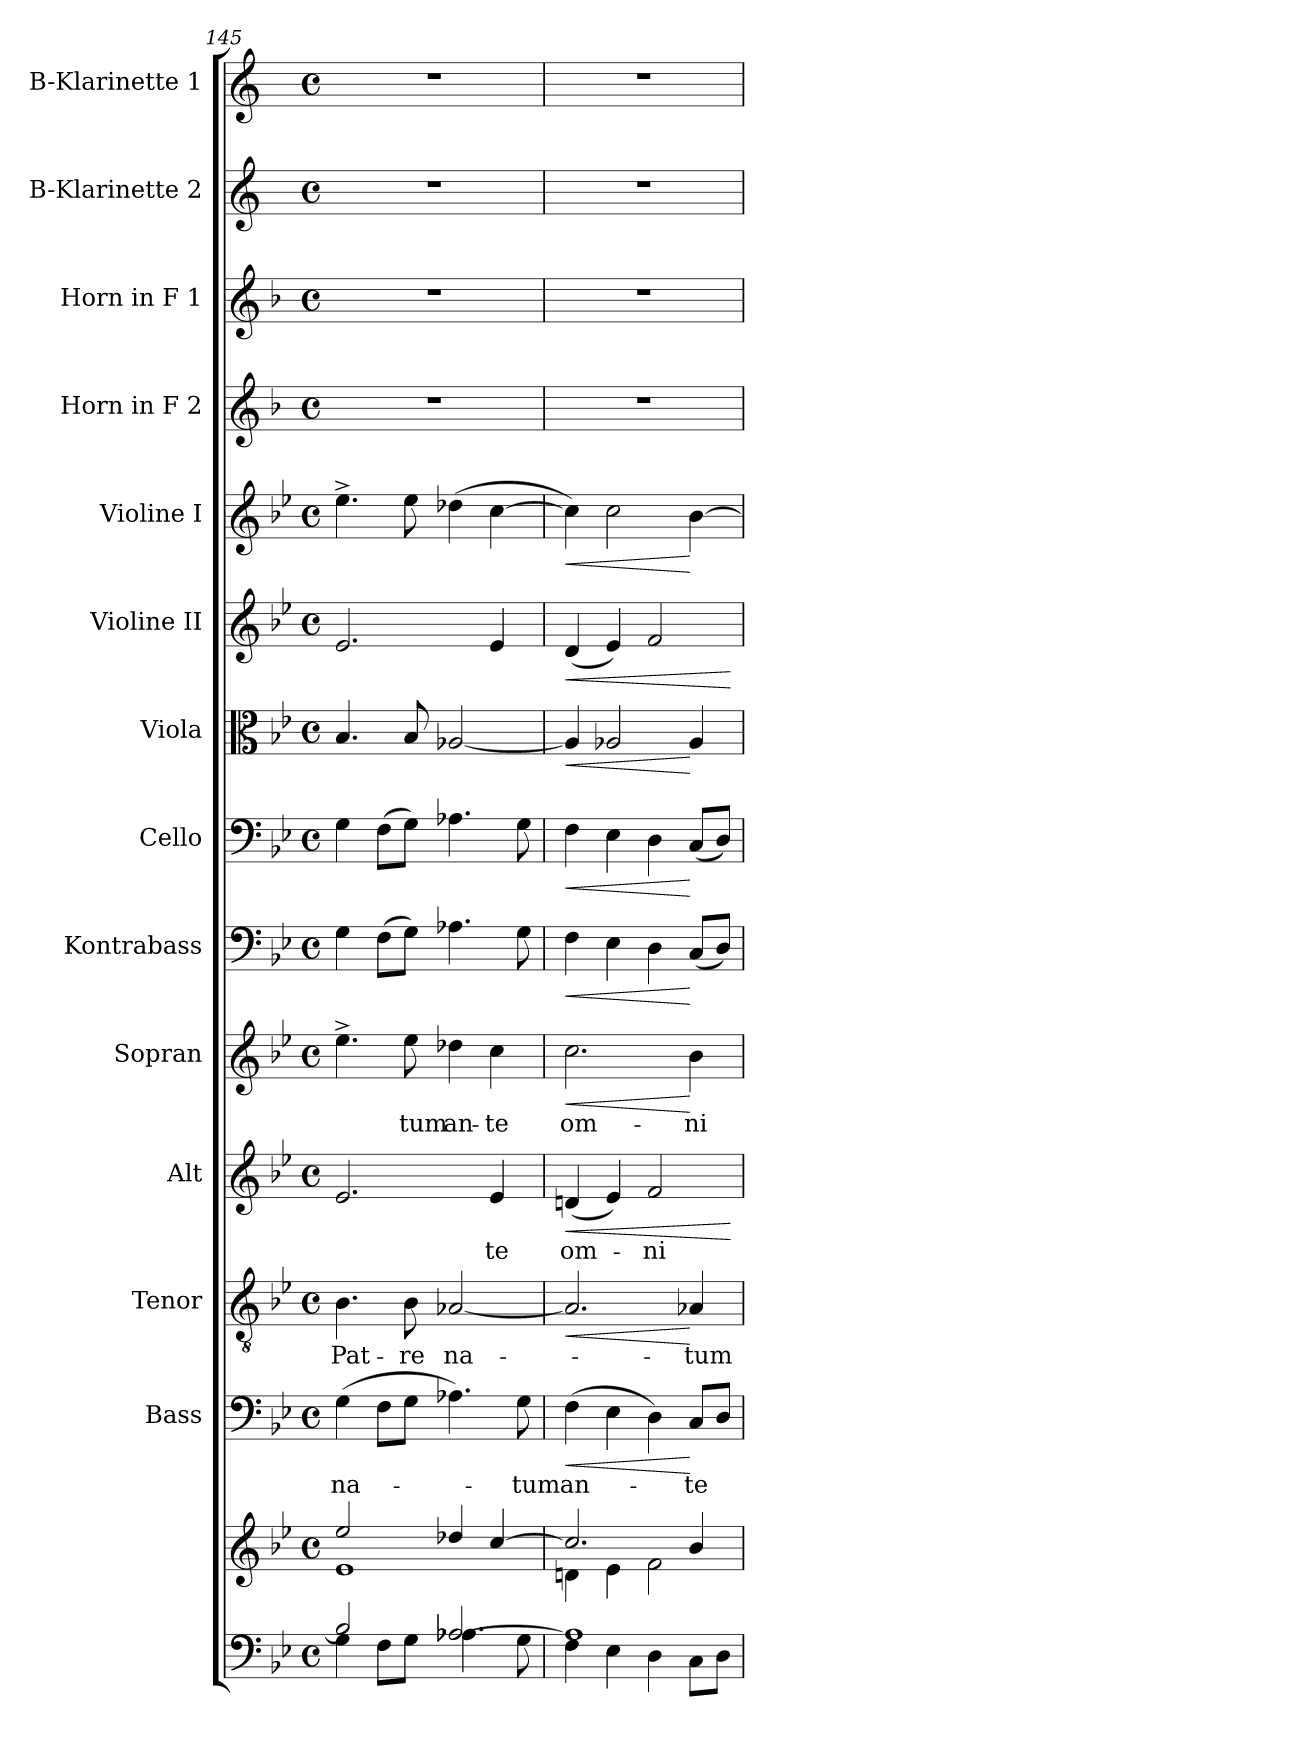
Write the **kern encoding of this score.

**kern	**kern	**kern	**text	**dynam	**kern	**text	**dynam	**kern	**text	**dynam	**kern	**text	**dynam	**kern	**dynam	**kern	**dynam	**kern	**dynam	**kern	**dynam	**kern	**dynam	**kern	**kern	**kern	**kern
*part14	*part14	*part13	*part13	*part13	*part12	*part12	*part12	*part11	*part11	*part11	*part10	*part10	*part10	*part9	*part9	*part8	*part8	*part7	*part7	*part6	*part6	*part5	*part5	*part4	*part3	*part2	*part1
*staff15	*staff14	*staff13	*staff13	*staff13	*staff12	*staff12	*staff12	*staff11	*staff11	*staff11	*staff10	*staff10	*staff10	*staff9	*staff9	*staff8	*staff8	*staff7	*staff7	*staff6	*staff6	*staff5	*staff5	*staff4	*staff3	*staff2	*staff1
*	*	*I"Bass	*	*	*I"Tenor	*	*	*I"Alt	*	*	*I"Sopran	*	*	*I"Kontrabass	*	*I"Cello	*	*I"Viola	*	*I"Violine II	*	*I"Violine I	*	*I"Horn in F 2	*I"Horn in F 1	*I"B-Klarinette 2	*I"B-Klarinette 1
*	*	*I'B.	*	*	*I'T.	*	*	*I'A.	*	*	*I'S.	*	*	*I'Kb.	*	*	*	*I'Vla.	*	*I'Vl. II	*	*I'Vl. I	*	*	*	*I'B Kl. 2	*I'B Kl. 1
*clefF4	*clefG2	*clefF4	*	*	*clefGv2	*	*	*clefG2	*	*	*clefG2	*	*	*clefF4	*	*clefF4	*	*clefC3	*	*clefG2	*	*clefG2	*	*clefG2	*clefG2	*clefG2	*clefG2
*	*	*	*	*	*	*	*	*	*	*	*	*	*	*ITrd7c12	*	*	*	*	*	*	*	*	*	*ITrd4c7	*ITrd4c7	*ITrd1c2	*ITrd1c2
*k[b-e-]	*k[b-e-]	*k[b-e-]	*	*	*k[b-e-]	*	*	*k[b-e-]	*	*	*k[b-e-]	*	*	*k[b-e-]	*	*k[b-e-]	*	*k[b-e-]	*	*k[b-e-]	*	*k[b-e-]	*	*k[b-e-]	*k[b-e-]	*k[b-e-]	*k[b-e-]
*B-:	*B-:	*B-:	*	*	*B-:	*	*	*B-:	*	*	*B-:	*	*	*B-:	*	*B-:	*	*B-:	*	*B-:	*	*B-:	*	*B-:	*B-:	*B-:	*B-:
*M4/4	*M4/4	*M4/4	*	*	*M4/4	*	*	*M4/4	*	*	*M4/4	*	*	*M4/4	*	*M4/4	*	*M4/4	*	*M4/4	*	*M4/4	*	*M4/4	*M4/4	*M4/4	*M4/4
*met(c)	*met(c)	*met(c)	*	*	*met(c)	*	*	*met(c)	*	*	*met(c)	*	*	*met(c)	*	*met(c)	*	*met(c)	*	*met(c)	*	*met(c)	*	*met(c)	*met(c)	*met(c)	*met(c)
=145	=145	=145	=145	=145	=145	=145	=145	=145	=145	=145	=145	=145	=145	=145	=145	=145	=145	=145	=145	=145	=145	=145	=145	=145	=145	=145	=145
*^	*^	*	*	*	*	*	*	*	*	*	*	*	*	*	*	*	*	*	*	*	*	*	*	*	*	*	*
!	!	!	!	!	!LO:LY:b	!	!	!LO:LY:b	!	!	!	!	!	!	!	!	!	!	!	!	!	!	!	!	!	!	!	!	!
2B-/]	4G\	2ee-/	1e-	(>4G\	na-	.	4.B-\	Pat-	.	2.e-/	.	.	4.ee-^>\	.	.	4GG\	.	4G\	.	4.B-/	.	2.e-/	.	4.ee-^>\	.	1r	1r	1r	1r
.	8F\L	.	.	8F\L	.	.	.	.	.	.	.	.	.	.	.	(>8FF\L	.	(>8F\L	.	.	.	.	.	.	.	.	.	.	.
!	!	!	!	!	!	!	!	!LO:LY:b	!	!	!	!	!	!LO:LY:b	!	!	!	!	!	!	!	!	!	!	!	!	!	!	!
.	8G\J	.	.	8G\J	.	.	8B-\	-re	.	.	.	.	8ee-\	-tum	.	8GG\J)	.	8G\J)	.	8B-/	.	.	.	8ee-\	.	.	.	.	.
!	!	!	!	!	!	!	!	!LO:LY:b	!	!	!	!	!	!LO:LY:b	!	!	!	!	!	!	!	!	!	!	!	!	!	!	!
[>2A-X/	4.A-\	4dd-X/	.	4.A-X\)	.	.	[2A-X/	na-	.	.	.	.	4dd-X\	an-	.	4.AA-X\	.	4.A-X\	.	[2A-X/	.	.	.	(>4dd-X\	.	.	.	.	.
!	!	!	!	!	!	!	!	!	!	!	!LO:LY:b	!	!	!LO:LY:b	!	!	!	!	!	!	!	!	!	!	!	!	!	!	!
.	.	[>4cc/	.	.	.	.	.	.	.	4e-/	-te	.	4cc\	-te	.	.	.	.	.	.	.	4e-/	.	[4cc\	.	.	.	.	.
!	!	!	!	!	!LO:LY:b	!	!	!	!	!	!	!	!	!	!	!	!	!	!	!	!	!	!	!	!	!	!	!	!
.	8G\	.	.	8G\	-tum	.	.	.	.	.	.	.	.	.	.	8GG\	.	8G\	.	.	.	.	.	.	.	.	.	.	.
!!LO:PB:g=z
=146	=146	=146	=146	=146	=146	=146	=146	=146	=146	=146	=146	=146	=146	=146	=146	=146	=146	=146	=146	=146	=146	=146	=146	=146	=146	=146	=146	=146	=146
!	!	!	!	!	!LO:LY:b	!LO:HP:b	!	!	!LO:HP:b	!	!LO:LY:b	!LO:HP:b	!	!LO:LY:b	!LO:HP:b	!	!LO:HP:b	!	!LO:HP:b	!	!LO:HP:b	!	!LO:HP:b	!	!LO:HP:b	!	!	!	!
1A-]	4F\	2.cc/]	4dn\	(>4F\	an-	<	2.A-/]	.	<	(<4dn/	om-	<	2.cc\	om-	<	4FF\	<	4F\	<	4A-/]	<	(<4d/	<	4cc\])	<	1r	1r	1r	1r
.	4E-\	.	4e-\	4E-\	.	.	.	.	.	4e-/)	.	.	.	.	.	4EE-\	.	4E-\	.	2A-X/	.	4e-/)	.	2cc\	.	.	.	.	.
!	!	!	!	!	!	!	!	!	!	!	!LO:LY:b	!	!	!	!	!	!	!	!	!	!	!	!	!	!	!	!	!	!
.	4D\	.	2f\	4D\)	.	.	.	.	.	2f/	-ni-	.	.	.	.	4DD\	.	4D\	.	.	.	2f/	.	.	.	.	.	.	.
!	!	!	!	!	!LO:LY:b	!	!	!LO:LY:b	!	!	!	!	!	!LO:LY:b	!	!	!	!	!	!	!	!	!	!	!	!	!	!	!
.	8C\L	4b-/	.	8C/L	-te	[	4A-X/	-tum	[	.	.	.	4b-\	-ni-	[	(<8CC/L	[	(<8C/L	[	4A-/	[	.	.	[4b-\	[	.	.	.	.
.	8D\J	.	.	8D/J	.	.	.	.	.	.	.	.	.	.	.	8DD/J)	.	8D/J)	.	.	.	.	.	.	.	.	.	.	.
*v	*v	*	*	*	*	*	*	*	*	*	*	*	*	*	*	*	*	*	*	*	*	*	*	*	*	*	*	*	*
*	*v	*v	*	*	*	*	*	*	*	*	*	*	*	*	*	*	*	*	*	*	*	*	*	*	*	*	*	*
.	.	.	.	.	.	.	.	.	.	[	.	.	.	.	.	.	.	.	.	.	[	.	.	.	.	.	.
=	=	=	=	=	=	=	=	=	=	=	=	=	=	=	=	=	=	=	=	=	=	=	=	=	=	=	=
*-	*-	*-	*-	*-	*-	*-	*-	*-	*-	*-	*-	*-	*-	*-	*-	*-	*-	*-	*-	*-	*-	*-	*-	*-	*-	*-	*-
